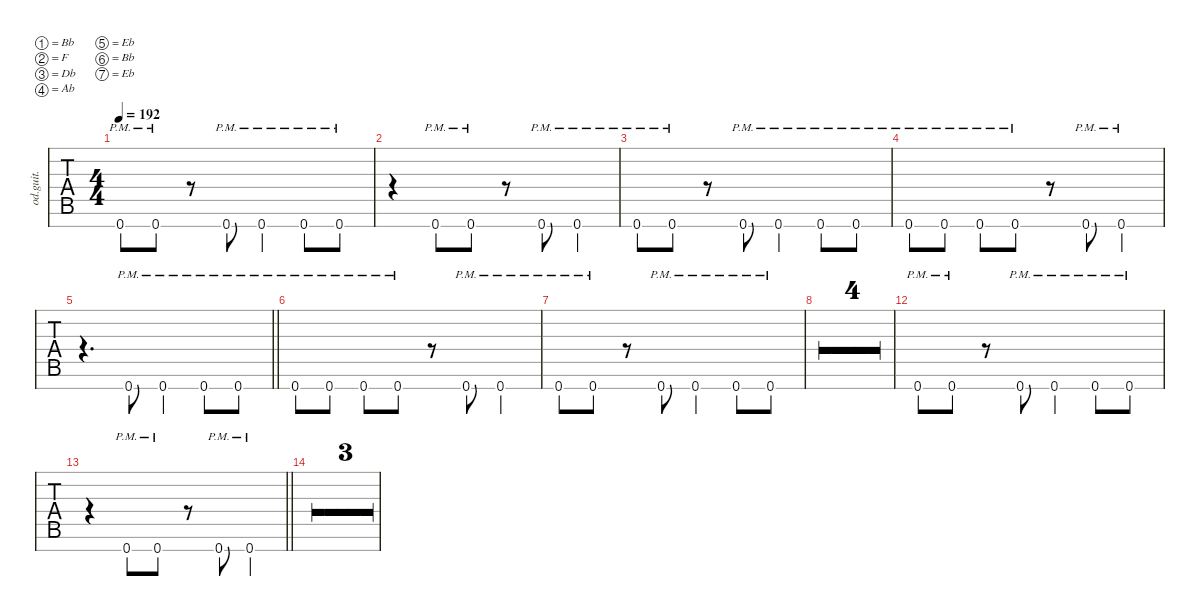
\defaultSystemsLayout 4
\hideDynamics
\bracketExtendMode nobrackets
\track ("Rhythm Guitar L" "od.guit.") {multiBarRest instrument distortionguitar}
\staff {tabs}
\tuning (Bb3 F3 Db3 Ab2 Eb2 Bb1 Eb1)
\ts (4 4)
\tempo 192
\clef f4
\ks c
0.7{pm acc #}.8{dy mf} 0.7{pm acc #}.8 r.8 0.7{pm acc #}.8 0.7{pm st acc #}.4 0.7{pm acc #}.8 0.7{pm acc #}.8 |
r.4 0.7{pm acc #}.8 0.7{pm acc #}.8 r.8 0.7{pm acc #}.8 0.7{pm st acc #}.4 |
0.7{pm acc #}.8 0.7{pm acc #}.8 r.8 0.7{pm acc #}.8 0.7{pm st acc #}.4 0.7{pm acc #}.8 0.7{pm acc #}.8 |
0.7{pm acc #}.8 0.7{pm acc #}.8 0.7{pm acc #}.8 0.7{pm acc #}.8 r.8 0.7{pm acc #}.8 0.7{pm st acc #}.4 |
\barLineRight lightlight
r.4{d} 0.7{pm acc #}.8 0.7{pm st acc #}.4 0.7{pm acc #}.8 0.7{pm acc #}.8 |
0.7{pm acc #}.8 0.7{pm acc #}.8 0.7{pm acc #}.8 0.7{pm acc #}.8 r.8 0.7{pm acc #}.8 0.7{pm st acc #}.4 |
0.7{pm acc #}.8 0.7{pm acc #}.8 r.8 0.7{pm acc #}.8 0.7{pm st acc #}.4 0.7{pm acc #}.8 0.7{pm acc #}.8 |
\simile firstofdouble
|
\simile secondofdouble
|
\simile firstofdouble
|
\simile secondofdouble
|
\simile none
0.7{pm acc #}.8 0.7{pm acc #}.8 r.8 0.7{pm acc #}.8 0.7{pm st acc #}.4 0.7{pm acc #}.8 0.7{pm acc #}.8 |
\barLineRight lightlight
r.4 0.7{pm acc #}.8 0.7{pm acc #}.8 r.8 0.7{pm acc #}.8 0.7{pm st acc #}.4 |
r.1 |
r.1 |
r.1
